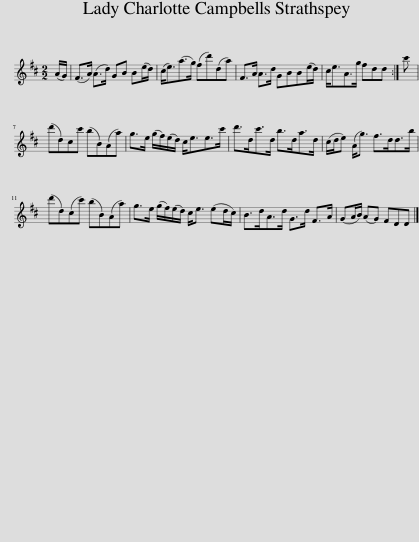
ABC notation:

X:1
L:1/8
M:2/2
I:linebreak $
K:D
V:1 treble
V:1
 (A/G/) | (F>A) (A>d) GB B(e/d/) | (c<e)(a>g) (fd')(da) | F>A A>d GBB(e/d/) | c<eA>g fdd :| %5
 c' |$ (d'd)cc' (bB)(Aa) | g>e (g/f/)(e/d/) c<ee>c' | d'>dc'>d b>da>d | (c/d/e) (A<g) f>dd>b |$ %10
 (d'd)(cc') (bB)(Aa) | g>e (g/f/)(e/d/) c<e (ed/c/) | B>dA>d G>d F>A | (GA/B/) (AG) FDD |] %14
